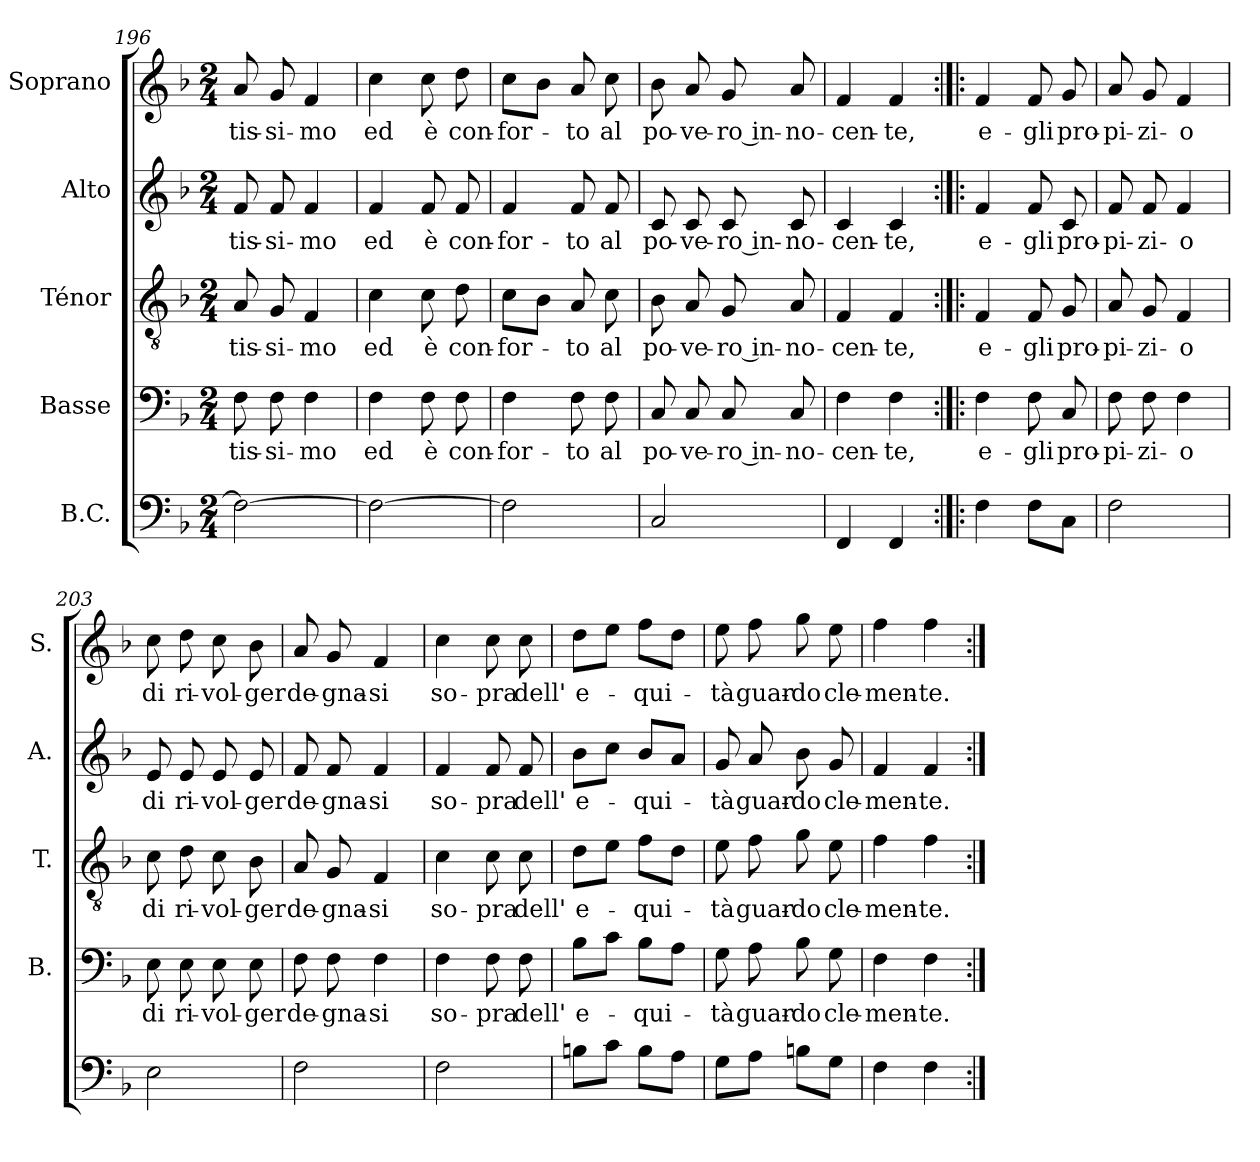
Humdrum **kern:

**kern	**kern	**text	**kern	**text	**kern	**text	**kern	**text
*part5	*part4	*part4	*part3	*part3	*part2	*part2	*part1	*part1
*staff5	*staff4	*staff4	*staff3	*staff3	*staff2	*staff2	*staff1	*staff1
*I"B.C.	*I"Basse	*	*I"Ténor	*	*I"Alto	*	*I"Soprano	*
*	*I'B.	*	*I'T.	*	*I'A.	*	*I'S.	*
!!LO:LB:g=z
*clefF4	*clefF4	*	*clefGv2	*	*clefG2	*	*clefG2	*
*k[b-]	*k[b-]	*	*k[b-]	*	*k[b-]	*	*k[b-]	*
*F:	*F:	*	*F:	*	*F:	*	*F:	*
*M2/4	*M2/4	*	*M2/4	*	*M2/4	*	*M2/4	*
=196	=196	=196	=196	=196	=196	=196	=196	=196
!	!	!LO:LY:b	!	!LO:LY:b	!	!LO:LY:b	!	!LO:LY:b
2F\_	8F\	-tis-	8A/	-tis-	8f/	-tis-	8a/	-tis-
!	!	!LO:LY:b	!	!LO:LY:b	!	!LO:LY:b	!	!LO:LY:b
.	8F\	-si-	8G/	-si-	8f/	-si-	8g/	-si-
!	!	!LO:LY:b	!	!LO:LY:b	!	!LO:LY:b	!	!LO:LY:b
.	4F\	-mo	4F/	-mo	4f/	-mo	4f/	-mo
=197	=197	=197	=197	=197	=197	=197	=197	=197
!	!	!LO:LY:b	!	!LO:LY:b	!	!LO:LY:b	!	!LO:LY:b
2F\_	4F\	ed	4c\	ed	4f/	ed	4cc\	ed
!	!	!LO:LY:b	!	!LO:LY:b	!	!LO:LY:b	!	!LO:LY:b
.	8F\	è	8c\	è	8f/	è	8cc\	è
!	!	!LO:LY:b	!	!LO:LY:b	!	!LO:LY:b	!	!LO:LY:b
.	8F\	con-	8d\	con-	8f/	con-	8dd\	con-
=198	=198	=198	=198	=198	=198	=198	=198	=198
!	!	!LO:LY:b	!	!LO:LY:b	!	!LO:LY:b	!	!LO:LY:b
2F\]	4F\	-for-	8c\L	-for-	4f/	-for-	8cc\L	-for-
.	.	.	8B-\J	.	.	.	8b-\J	.
!	!	!LO:LY:b	!	!LO:LY:b	!	!LO:LY:b	!	!LO:LY:b
.	8F\	-to	8A/	-to	8f/	-to	8a/	-to
!	!	!LO:LY:b	!	!LO:LY:b	!	!LO:LY:b	!	!LO:LY:b
.	8F\	al	8c\	al	8f/	al	8cc\	al
=199	=199	=199	=199	=199	=199	=199	=199	=199
!	!	!LO:LY:b	!	!LO:LY:b	!	!LO:LY:b	!	!LO:LY:b
2C/	8C/	po-	8B-\	po-	8c/	po-	8b-\	po-
!	!	!LO:LY:b	!	!LO:LY:b	!	!LO:LY:b	!	!LO:LY:b
.	8C/	-ve-	8A/	-ve-	8c/	-ve-	8a/	-ve-
!	!	!LO:LY:b	!	!LO:LY:b	!	!LO:LY:b	!	!LO:LY:b
.	8C/	ro in-	8G/	ro in-	8c/	ro in-	8g/	ro in-
!	!	!LO:LY:b	!	!LO:LY:b	!	!LO:LY:b	!	!LO:LY:b
.	8C/	-no-	8A/	-no-	8c/	-no-	8a/	-no-
=200	=200	=200	=200	=200	=200	=200	=200	=200
!	!	!LO:LY:b	!	!LO:LY:b	!	!LO:LY:b	!	!LO:LY:b
4FF/	4F\	-cen-	4F/	-cen-	4c/	-cen-	4f/	-cen-
!	!	!LO:LY:b	!	!LO:LY:b	!	!LO:LY:b	!	!LO:LY:b
4FF/	4F\	-te,	4F/	-te,	4c/	-te,	4f/	-te,
=201:|!|:	=201:|!|:	=201:|!|:	=201:|!|:	=201:|!|:	=201:|!|:	=201:|!|:	=201:|!|:	=201:|!|:
!	!	!LO:LY:b	!	!LO:LY:b	!	!LO:LY:b	!	!LO:LY:b
4F\	4F\	e-	4F/	e-	4f/	e-	4f/	e-
!	!	!LO:LY:b	!	!LO:LY:b	!	!LO:LY:b	!	!LO:LY:b
8F\L	8F\	-gli	8F/	-gli	8f/	-gli	8f/	-gli
!	!	!LO:LY:b	!	!LO:LY:b	!	!LO:LY:b	!	!LO:LY:b
8C\J	8C/	pro-	8G/	pro-	8c/	pro-	8g/	pro-
=202	=202	=202	=202	=202	=202	=202	=202	=202
!	!	!LO:LY:b	!	!LO:LY:b	!	!LO:LY:b	!	!LO:LY:b
2F\	8F\	-pi-	8A/	-pi-	8f/	-pi-	8a/	-pi-
!	!	!LO:LY:b	!	!LO:LY:b	!	!LO:LY:b	!	!LO:LY:b
.	8F\	-zi-	8G/	-zi-	8f/	-zi-	8g/	-zi-
!	!	!LO:LY:b	!	!LO:LY:b	!	!LO:LY:b	!	!LO:LY:b
.	4F\	-o	4F/	-o	4f/	-o	4f/	-o
=203	=203	=203	=203	=203	=203	=203	=203	=203
!	!	!LO:LY:b	!	!LO:LY:b	!	!LO:LY:b	!	!LO:LY:b
2E\	8E\	di	8c\	di	8e/	di	8cc\	di
!	!	!LO:LY:b	!	!LO:LY:b	!	!LO:LY:b	!	!LO:LY:b
.	8E\	ri-	8d\	ri-	8e/	ri-	8dd\	ri-
!	!	!LO:LY:b	!	!LO:LY:b	!	!LO:LY:b	!	!LO:LY:b
.	8E\	-vol-	8c\	-vol-	8e/	-vol-	8cc\	-vol-
!	!	!LO:LY:b	!	!LO:LY:b	!	!LO:LY:b	!	!LO:LY:b
.	8E\	-ger	8B-\	-ger	8e/	-ger	8b-\	-ger
=204	=204	=204	=204	=204	=204	=204	=204	=204
!	!	!LO:LY:b	!	!LO:LY:b	!	!LO:LY:b	!	!LO:LY:b
2F\	8F\	de-	8A/	de-	8f/	de-	8a/	de-
!	!	!LO:LY:b	!	!LO:LY:b	!	!LO:LY:b	!	!LO:LY:b
.	8F\	-gna-	8G/	-gna-	8f/	-gna-	8g/	-gna-
!	!	!LO:LY:b	!	!LO:LY:b	!	!LO:LY:b	!	!LO:LY:b
.	4F\	-si	4F/	-si	4f/	-si	4f/	-si
!!LO:PB:g=z
=205	=205	=205	=205	=205	=205	=205	=205	=205
!	!	!LO:LY:b	!	!LO:LY:b	!	!LO:LY:b	!	!LO:LY:b
2F\	4F\	so-	4c\	so-	4f/	so-	4cc\	so-
!	!	!LO:LY:b	!	!LO:LY:b	!	!LO:LY:b	!	!LO:LY:b
.	8F\	-pra	8c\	-pra	8f/	-pra	8cc\	-pra
!	!	!LO:LY:b	!	!LO:LY:b	!	!LO:LY:b	!	!LO:LY:b
.	8F\	dell'	8c\	dell'	8f/	dell'	8cc\	dell'
=206	=206	=206	=206	=206	=206	=206	=206	=206
!	!	!LO:LY:b	!	!LO:LY:b	!	!LO:LY:b	!	!LO:LY:b
8Bn\L	8B-\L	e-	8d\L	e-	8b-\L	e-	8dd\L	e-
8c\J	8c\J	.	8e\J	.	8cc\J	.	8ee\J	.
!	!	!LO:LY:b	!	!LO:LY:b	!	!LO:LY:b	!	!LO:LY:b
8B\L	8B-\L	-qui-	8f\L	-qui-	8b-/L	-qui-	8ff\L	-qui-
8A\J	8A\J	.	8d\J	.	8a/J	.	8dd\J	.
=207	=207	=207	=207	=207	=207	=207	=207	=207
!	!	!LO:LY:b	!	!LO:LY:b	!	!LO:LY:b	!	!LO:LY:b
8G\L	8G\	-tà	8e\	-tà	8g/	-tà	8ee\	-tà
!	!	!LO:LY:b	!	!LO:LY:b	!	!LO:LY:b	!	!LO:LY:b
8A\J	8A\	guar-	8f\	guar-	8a/	guar-	8ff\	guar-
!	!	!LO:LY:b	!	!LO:LY:b	!	!LO:LY:b	!	!LO:LY:b
8Bn\L	8B-\	-do	8g\	-do	8b-\	-do	8gg\	-do
!	!	!LO:LY:b	!	!LO:LY:b	!	!LO:LY:b	!	!LO:LY:b
8G\J	8G\	cle-	8e\	cle-	8g/	cle-	8ee\	cle-
=208	=208	=208	=208	=208	=208	=208	=208	=208
!	!	!LO:LY:b	!	!LO:LY:b	!	!LO:LY:b	!	!LO:LY:b
4F\	4F\	-men-	4f\	-men-	4f/	-men-	4ff\	-men-
!	!	!LO:LY:b	!	!LO:LY:b	!	!LO:LY:b	!	!LO:LY:b
4F\	4F\	-te.	4f\	-te.	4f/	-te.	4ff\	-te.
=:|!	=:|!	=:|!	=:|!	=:|!	=:|!	=:|!	=:|!	=:|!
*-	*-	*-	*-	*-	*-	*-	*-	*-
